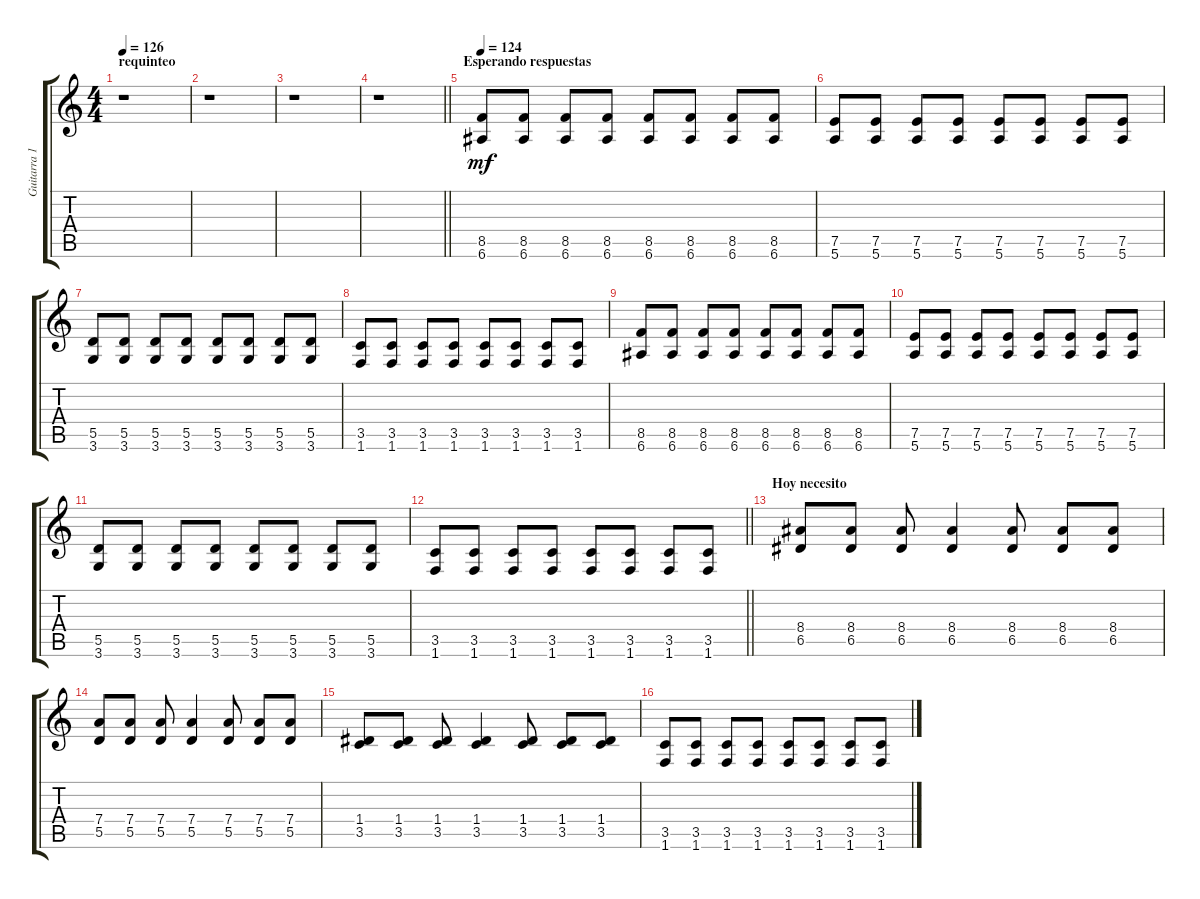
\track ("Guitarra 1" "Guitarra 1") {instrument acousticguitarsteel}
\staff {score tabs}
\tuning (E4 B3 G3 D3 A2 E2) {hide}
\ts (4 4)
\section ("" "requinteo")
\tempo 126
\clef g2
\ks c
r.1{dy f} |
r.1 |
r.1 |
\barLineRight lightlight
r.1 |
\section ("" "Esperando respuestas")
\tempo 124
(8.5 6.6).8{dy mf instrument acousticguitarsteel} (8.5 6.6).8 (8.5 6.6).8 (8.5 6.6).8 (8.5 6.6).8 (8.5 6.6).8 (8.5 6.6).8 (8.5 6.6).8 |
(7.5 5.6).8 (7.5 5.6).8 (7.5 5.6).8 (7.5 5.6).8 (7.5 5.6).8 (7.5 5.6).8 (7.5 5.6).8 (7.5 5.6).8 |
(5.5 3.6).8 (5.5 3.6).8 (5.5 3.6).8 (5.5 3.6).8 (5.5 3.6).8 (5.5 3.6).8 (5.5 3.6).8 (5.5 3.6).8 |
(3.5 1.6).8 (3.5 1.6).8 (3.5 1.6).8 (3.5 1.6).8 (3.5 1.6).8 (3.5 1.6).8 (3.5 1.6).8 (3.5 1.6).8 |
(8.5 6.6).8 (8.5 6.6).8 (8.5 6.6).8 (8.5 6.6).8 (8.5 6.6).8 (8.5 6.6).8 (8.5 6.6).8 (8.5 6.6).8 |
(7.5 5.6).8 (7.5 5.6).8 (7.5 5.6).8 (7.5 5.6).8 (7.5 5.6).8 (7.5 5.6).8 (7.5 5.6).8 (7.5 5.6).8 |
(5.5 3.6).8 (5.5 3.6).8 (5.5 3.6).8 (5.5 3.6).8 (5.5 3.6).8 (5.5 3.6).8 (5.5 3.6).8 (5.5 3.6).8 |
\barLineRight lightlight
(3.5 1.6).8 (3.5 1.6).8 (3.5 1.6).8 (3.5 1.6).8 (3.5 1.6).8 (3.5 1.6).8 (3.5 1.6).8 (3.5 1.6).8 |
\section ("" "Hoy necesito")
(8.4 6.5).8 (8.4 6.5).8 (8.4 6.5).8 (8.4 6.5).4 (8.4 6.5).8 (8.4 6.5).8 (8.4 6.5).8 |
(7.4 5.5).8 (7.4 5.5).8 (7.4 5.5).8 (7.4 5.5).4 (7.4 5.5).8 (7.4 5.5).8 (7.4 5.5).8 |
(1.4 3.5).8 (1.4 3.5).8 (1.4 3.5).8 (1.4 3.5).4 (1.4 3.5).8 (1.4 3.5).8 (1.4 3.5).8 |
(3.5 1.6).8 (3.5 1.6).8 (3.5 1.6).8 (3.5 1.6).8 (3.5 1.6).8 (3.5 1.6).8 (3.5 1.6).8 (3.5 1.6).8
